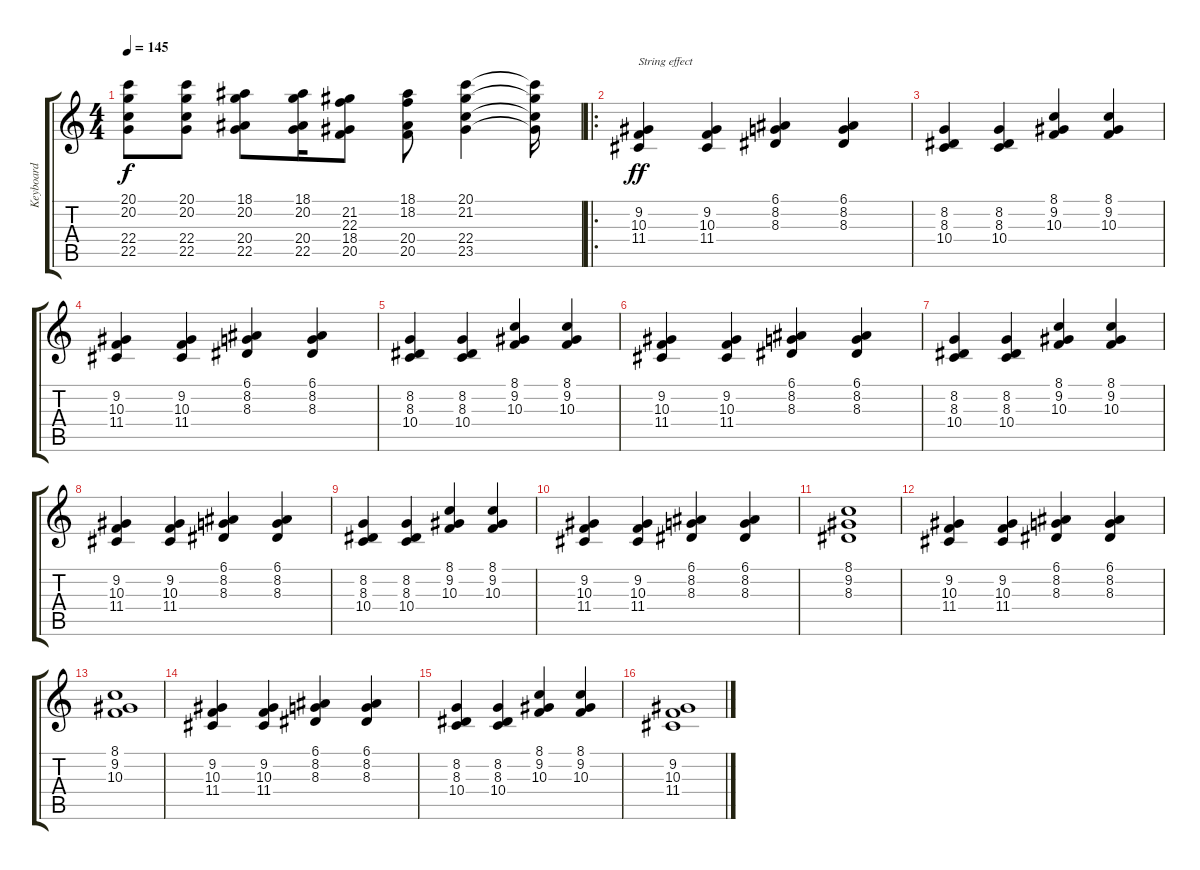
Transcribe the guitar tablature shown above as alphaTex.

\track ("Keyboard" "Keyboard") {instrument lead2sawtooth}
\staff {score tabs}
\tuning (E4 B3 G3 D3 A2 E2) {hide}
\ts (4 4)
\tempo 145
\clef g2
\ks c
(20.1 20.2 22.4 22.5).8{dy f} (20.1 20.2 22.4 22.5).8 (18.1 20.2 20.4 22.5).8 (18.1 20.2 20.4 22.5).16 (21.2 22.3 18.4 20.5).8 (18.1 18.2 20.4 20.5).8 (20.1 21.2 22.4 23.5).4 (20.1{t} 21.2{t} 22.4{t} 23.5{t}).16 |
\ro
(9.2 10.3 11.4).4{txt "String effect" dy ff volume 10 instrument stringensemble1} (9.2 10.3 11.4).4 (6.1 8.2 8.3).4 (6.1 8.2 8.3).4 |
(8.2 8.3 10.4).4 (8.2 8.3 10.4).4 (8.1 9.2 10.3).4 (8.1 9.2 10.3).4 |
(9.2 10.3 11.4).4 (9.2 10.3 11.4).4 (6.1 8.2 8.3).4 (6.1 8.2 8.3).4 |
(8.2 8.3 10.4).4 (8.2 8.3 10.4).4 (8.1 9.2 10.3).4 (8.1 9.2 10.3).4 |
(9.2 10.3 11.4).4 (9.2 10.3 11.4).4 (6.1 8.2 8.3).4 (6.1 8.2 8.3).4 |
(8.2 8.3 10.4).4 (8.2 8.3 10.4).4 (8.1 9.2 10.3).4 (8.1 9.2 10.3).4 |
(9.2 10.3 11.4).4 (9.2 10.3 11.4).4 (6.1 8.2 8.3).4 (6.1 8.2 8.3).4 |
(8.2 8.3 10.4).4 (8.2 8.3 10.4).4 (8.1 9.2 10.3).4 (8.1 9.2 10.3).4 |
(9.2 10.3 11.4).4 (9.2 10.3 11.4).4 (6.1 8.2 8.3).4 (6.1 8.2 8.3).4 |
(8.1 9.2 8.3).1 |
(9.2 10.3 11.4).4 (9.2 10.3 11.4).4 (6.1 8.2 8.3).4 (6.1 8.2 8.3).4 |
(8.1 9.2 10.3).1 |
(9.2 10.3 11.4).4 (9.2 10.3 11.4).4 (6.1 8.2 8.3).4 (6.1 8.2 8.3).4 |
(8.2 8.3 10.4).4 (8.2 8.3 10.4).4 (8.1 9.2 10.3).4 (8.1 9.2 10.3).4 |
(9.2 10.3 11.4).1
